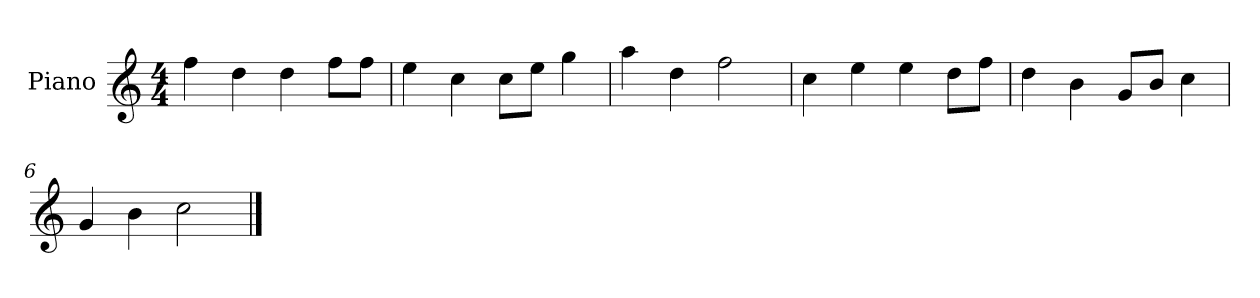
**kern
*part1
*staff1
*I"Piano
*I'P-no
*clefG2
*k[]
*M4/4
*MM90
=1
4ff\
4dd\
4dd\
8ff\L
8ff\J
=2
4ee\
4cc\
8cc\L
8ee\J
4gg\
=3
4aa\
4dd\
2ff\
=4
4cc\
4ee\
4ee\
8dd\L
8ff\J
=5
4dd\
4b\
8g/L
8b/J
4cc\
=6
4g/
4b\
2cc\
==
*-
